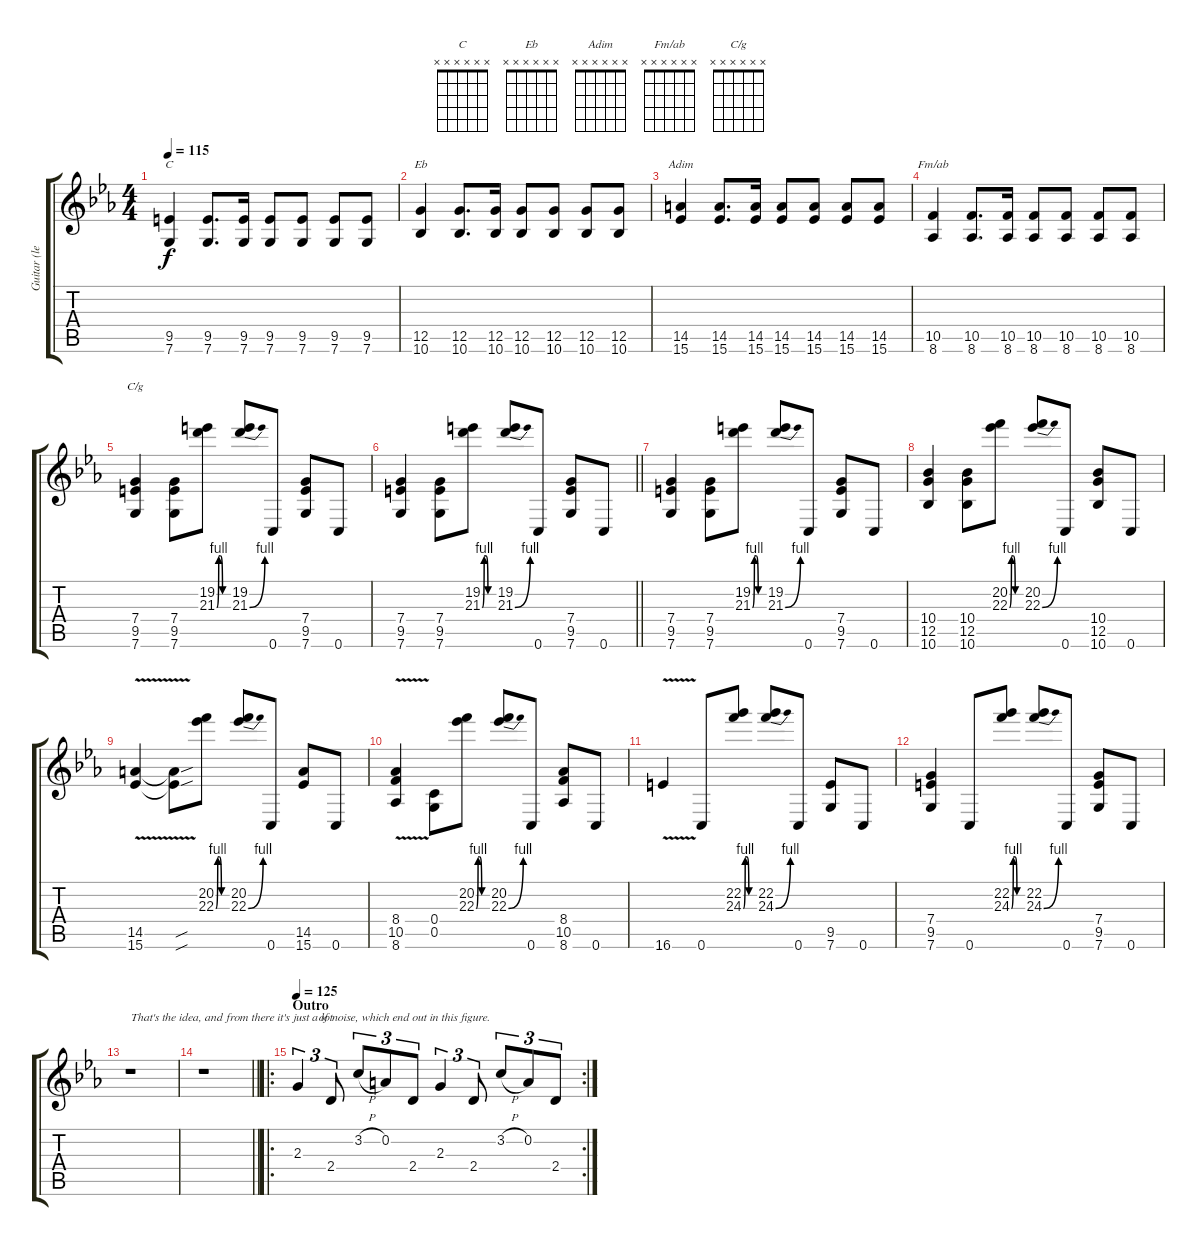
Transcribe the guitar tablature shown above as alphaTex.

\track ("Guitar (left)" "Guitar (le") {instrument overdrivenguitar}
\staff {score tabs}
\tuning (D4 A3 F3 C3 G2 C2) {hide}
\chord ("C" x x x x x x)
\chord ("Eb" x x x x x x)
\chord ("Adim" x x x x x x)
\chord ("Fm/ab" x x x x x x)
\chord ("C/g" x x x x x x)
\ts (4 4)
\tempo 115
\clef g2
\ks cminor
(9.5 7.6).4{ch "C" dy f} (9.5 7.6).8{d} (9.5 7.6).16 (9.5 7.6).8 (9.5 7.6).8 (9.5 7.6).8 (9.5 7.6).8 |
(12.5 10.6).4{ch "Eb"} (12.5 10.6).8{d} (12.5 10.6).16 (12.5 10.6).8 (12.5 10.6).8 (12.5 10.6).8 (12.5 10.6).8 |
(14.5 15.6).4{ch "Adim"} (14.5 15.6).8{d} (14.5 15.6).16 (14.5 15.6).8 (14.5 15.6).8 (14.5 15.6).8 (14.5 15.6).8 |
(10.5 8.6).4{ch "Fm/ab"} (10.5 8.6).8{d} (10.5 8.6).16 (10.5 8.6).8 (10.5 8.6).8 (10.5 8.6).8 (10.5 8.6).8 |
(7.4 9.5 7.6).4{ch "C/g"} (7.4 9.5 7.6).8 (19.2 21.3{be (custom 0 0 10 4 20 4 30 0 60 0)}).8 (19.2 21.3{be (bend 0 0 60 4)}).8 0.6.8 (7.4 9.5 7.6).8 0.6.8 |
\barLineRight lightlight
(7.4 9.5 7.6).4 (7.4 9.5 7.6).8 (19.2 21.3{be (custom 0 0 10 4 20 4 30 0 60 0)}).8 (19.2 21.3{be (bend 0 0 60 4)}).8 0.6.8 (7.4 9.5 7.6).8 0.6.8 |
(7.4 9.5 7.6).4 (7.4 9.5 7.6).8 (19.2 21.3{be (custom 0 0 10 4 20 4 30 0 60 0)}).8 (19.2 21.3{be (bend 0 0 60 4)}).8 0.6.8 (7.4 9.5 7.6).8 0.6.8 |
(10.4 12.5 10.6).4 (10.4 12.5 10.6).8 (20.2 22.3{be (custom 0 0 10 4 20 4 30 0 60 0)}).8 (20.2 22.3{be (bend 0 0 60 4)}).8 0.6.8 (10.4 12.5 10.6).8 0.6.8 |
(14.5{v} 15.6{v}).4 (14.5{sou t} 15.6{sou t}).8 (20.2 22.3{be (custom 0 0 10 4 20 4 30 0 60 0)}).8 (20.2 22.3{be (bend 0 0 60 4)}).8 0.6.8 (14.5 15.6).8 0.6.8 |
(8.4{v} 10.5{v} 8.6{v}).4 (0.4 0.5).8 (20.2 22.3{be (custom 0 0 10 4 20 4 30 0 60 0)}).8 (20.2 22.3{be (bend 0 0 60 4)}).8 0.6.8 (8.4 10.5 8.6).8 0.6.8 |
16.6{v}.4 0.6.8 (22.2 24.3{be (custom 0 0 10 4 20 4 30 0 60 0)}).8 (22.2 24.3{be (bend 0 0 60 4)}).8 0.6.8 (9.5 7.6).8 0.6.8 |
(7.4 9.5 7.6).4 0.6.8 (22.2 24.3{be (custom 0 0 10 4 20 4 30 0 60 0)}).8 (22.2 24.3{be (bend 0 0 60 4)}).8 0.6.8 (7.4 9.5 7.6).8 0.6.8 |
r.1{txt "That's the idea, and from there it's just a lot"} |
\barLineRight lightlight
r.1 |
\ro
\rc 2
\section ("" "Outro")
\tempo 125
2.3.4{tu (3 2) txt "       of noise, which end out in this figure."} 2.4.8{tu (3 2)} 3.2{h}.8{tu (3 2)} 0.2.8{tu (3 2)} 2.4.8{tu (3 2)} 2.3.4{tu (3 2)} 2.4.8{tu (3 2)} 3.2{h}.8{tu (3 2)} 0.2.8{tu (3 2)} 2.4.8{tu (3 2)}
